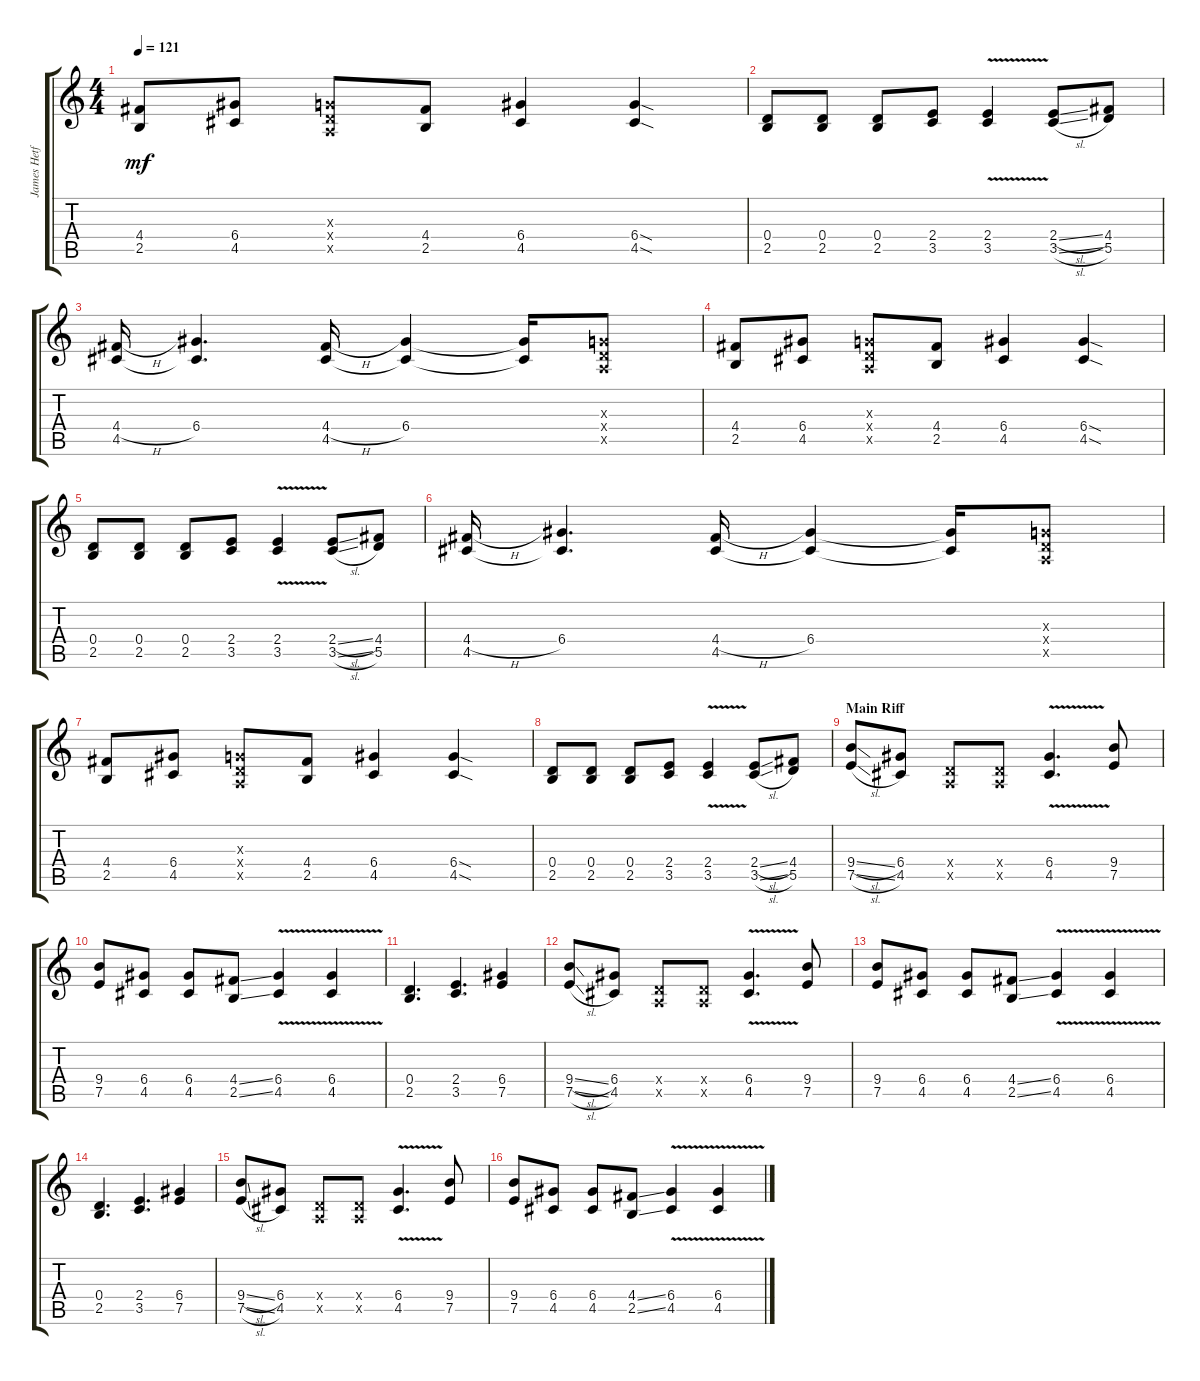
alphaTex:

\track ("James Hetfield" "James Hetf") {instrument distortionguitar}
\staff {score tabs}
\tuning (E4 B3 G3 D3 A2 E2) {hide}
\ts (4 4)
\tempo 121
\clef g2
\ks c
(4.4 2.5).8{dy mf} (6.4 4.5).8 (0.3{x} 0.4{x} 0.5{x}).8 (4.4 2.5).8 (6.4 4.5).4 (6.4{sod} 4.5{sod}).4 |
(0.4 2.5).8 (0.4 2.5).8 (0.4 2.5).8 (2.4 3.5).8 (2.4 3.5{v}).4 (2.4{sl} 3.5{sl}).8 (4.4 5.5).8 |
(4.4{h} 4.5).16 (6.4 4.5{t}).4{d} (4.4{h} 4.5).16 (6.4 4.5{t}).4 (6.4{t} 4.5{t}).16 (0.3{x} 0.4{x} 0.5{x}).8 |
(4.4 2.5).8 (6.4 4.5).8 (0.3{x} 0.4{x} 0.5{x}).8 (4.4 2.5).8 (6.4 4.5).4 (6.4{sod} 4.5{sod}).4 |
(0.4 2.5).8 (0.4 2.5).8 (0.4 2.5).8 (2.4 3.5).8 (2.4 3.5{v}).4 (2.4{sl} 3.5{sl}).8 (4.4 5.5).8 |
(4.4{h} 4.5).16 (6.4 4.5{t}).4{d} (4.4{h} 4.5).16 (6.4 4.5{t}).4 (6.4{t} 4.5{t}).16 (0.3{x} 0.4{x} 0.5{x}).8 |
(4.4 2.5).8 (6.4 4.5).8 (0.3{x} 0.4{x} 0.5{x}).8 (4.4 2.5).8 (6.4 4.5).4 (6.4{sod} 4.5{sod}).4 |
(0.4 2.5).8 (0.4 2.5).8 (0.4 2.5).8 (2.4 3.5).8 (2.4 3.5{v}).4 (2.4{sl} 3.5{sl}).8 (4.4 5.5).8 |
\section ("" "Main Riff")
(9.4{sl} 7.5{sl}).8 (6.4 4.5).8 (0.4{x} 0.5{x}).8 (0.4{x} 0.5{x}).8 (6.4{v} 4.5{v}).4{d} (9.4 7.5).8 |
(9.4 7.5).8 (6.4 4.5).8 (6.4 4.5).8 (4.4{ss} 2.5{ss}).8 (6.4{v} 4.5{v}).4 (6.4{v} 4.5{v}).4 |
(0.4 2.5).4{d} (2.4 3.5).4{d} (6.4 7.5).4 |
(9.4{sl} 7.5{sl}).8 (6.4 4.5).8 (0.4{x} 0.5{x}).8 (0.4{x} 0.5{x}).8 (6.4{v} 4.5{v}).4{d} (9.4 7.5).8 |
(9.4 7.5).8 (6.4 4.5).8 (6.4 4.5).8 (4.4{ss} 2.5{ss}).8 (6.4{v} 4.5{v}).4 (6.4{v} 4.5{v}).4 |
(0.4 2.5).4{d} (2.4 3.5).4{d} (6.4 7.5).4 |
(9.4{sl} 7.5{sl}).8 (6.4 4.5).8 (0.4{x} 0.5{x}).8 (0.4{x} 0.5{x}).8 (6.4{v} 4.5{v}).4{d} (9.4 7.5).8 |
(9.4 7.5).8 (6.4 4.5).8 (6.4 4.5).8 (4.4{ss} 2.5{ss}).8 (6.4{v} 4.5{v}).4 (6.4{v} 4.5{v}).4
